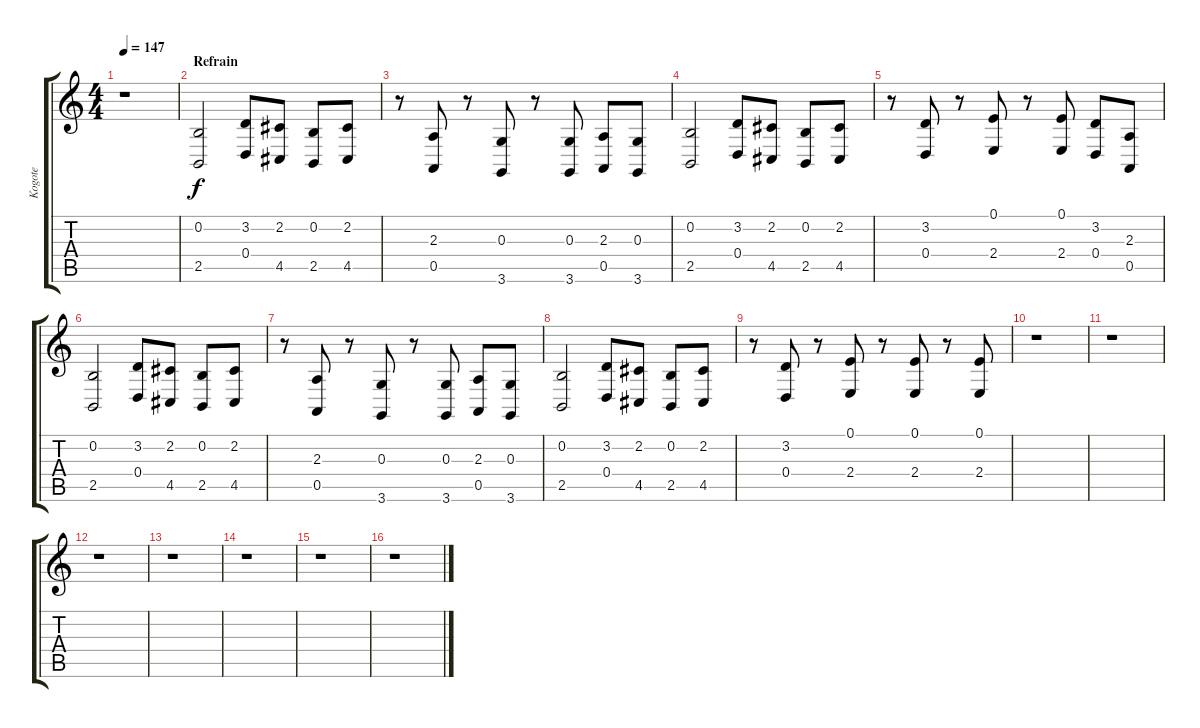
\track ("Kogote" "Kogote") {instrument brasssection}
\staff {score tabs}
\tuning (E4 B3 G3 D3 A2 E2) {hide}
\ts (4 4)
\tempo 147
\clef g2
\ks c
r.1{dy f} |
\section ("" "Refrain")
(0.2 2.5).2 (3.2 0.4).8 (2.2 4.5).8 (0.2 2.5).8 (2.2 4.5).8 |
r.8 (2.3 0.5).8 r.8 (0.3 3.6).8 r.8 (0.3 3.6).8 (2.3 0.5).8 (0.3 3.6).8 |
(0.2 2.5).2 (3.2 0.4).8 (2.2 4.5).8 (0.2 2.5).8 (2.2 4.5).8 |
r.8 (3.2 0.4).8 r.8 (0.1 2.4).8 r.8 (0.1 2.4).8 (3.2 0.4).8 (2.3 0.5).8 |
(0.2 2.5).2 (3.2 0.4).8 (2.2 4.5).8 (0.2 2.5).8 (2.2 4.5).8 |
r.8 (2.3 0.5).8 r.8 (0.3 3.6).8 r.8 (0.3 3.6).8 (2.3 0.5).8 (0.3 3.6).8 |
(0.2 2.5).2 (3.2 0.4).8 (2.2 4.5).8 (0.2 2.5).8 (2.2 4.5).8 |
r.8 (3.2 0.4).8 r.8 (0.1 2.4).8 r.8 (0.1 2.4).8 r.8 (0.1 2.4).8 |
r.1 |
r.1 |
r.1 |
r.1 |
r.1 |
r.1 |
r.1
